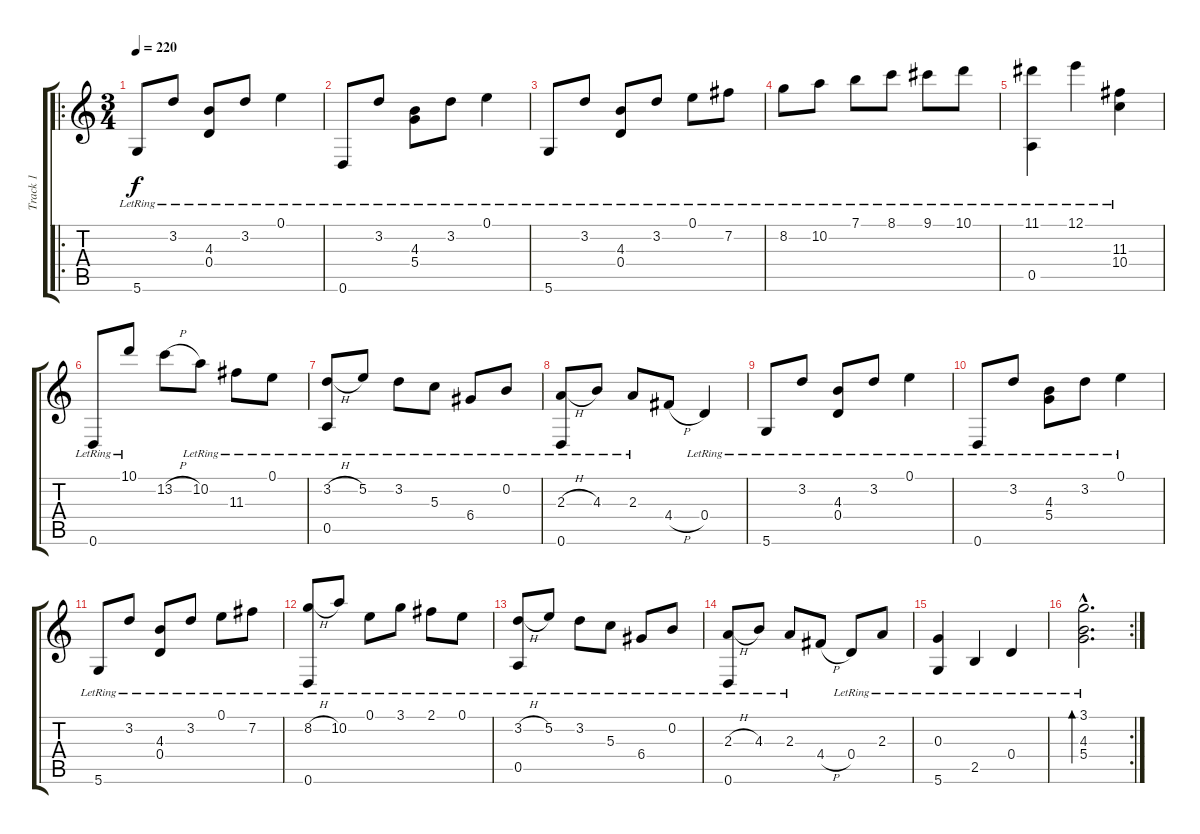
\track ("Track 1" "Track 1") {instrument acousticguitarnylon}
\staff {score tabs}
\tuning (E4 B3 G3 D3 A2 D2) {hide}
\ro
\ts (3 4)
\tempo 220
\clef g2
\ks c
5.6{lr}.8{dy f} 3.2{lr}.8 (4.3{lr} 0.4{lr}).8 3.2{lr}.8 0.1{lr}.4 |
0.6{lr}.8 3.2{lr}.8 (4.3{lr} 5.4{lr}).8 3.2{lr}.8 0.1{lr}.4 |
5.6{lr}.8 3.2{lr}.8 (4.3{lr} 0.4{lr}).8 3.2{lr}.8 0.1{lr}.8 7.2{lr}.8 |
8.2{lr}.8 10.2{lr}.8 7.1{lr}.8 8.1{lr}.8 9.1{lr}.8 10.1{lr}.8 |
(11.1{lr} 0.5{lr}).4 12.1{lr}.4 (11.3{lr} 10.4{lr}).4 |
0.6{lr}.8 10.1{lr}.8 13.2{h}.8 10.2{lr}.8 11.3{lr}.8 0.1{lr}.8 |
(3.2{h} 0.5{lr}).8 5.2{lr}.8 3.2{lr}.8 5.3{lr}.8 6.4{lr}.8 0.2{lr}.8 |
(2.3{h} 0.6{lr}).8 4.3{lr}.8 2.3{lr}.8 4.4{h}.8 0.4{lr}.4 |
5.6{lr}.8 3.2{lr}.8 (4.3{lr} 0.4{lr}).8 3.2{lr}.8 0.1{lr}.4 |
0.6{lr}.8 3.2{lr}.8 (4.3{lr} 5.4{lr}).8 3.2{lr}.8 0.1{lr}.4 |
5.6{lr}.8 3.2{lr}.8 (4.3{lr} 0.4{lr}).8 3.2{lr}.8 0.1{lr}.8 7.2{lr}.8 |
(8.2{h} 0.6{lr}).8 10.2{lr}.8 0.1{lr}.8 3.1{lr}.8 2.1{lr}.8 0.1{lr}.8 |
(3.2{h} 0.5{lr}).8 5.2{lr}.8 3.2{lr}.8 5.3{lr}.8 6.4{lr}.8 0.2{lr}.8 |
(2.3{h} 0.6{lr}).8 4.3{lr}.8 2.3{lr}.8 4.4{h}.8 0.4{lr}.8 2.3{lr}.8 |
(0.3{lr} 5.6{lr}).4 2.5{lr}.4 0.4{lr}.4 |
\rc 2
(3.1{hac lr} 4.3{hac lr} 5.4{hac lr}).2{d bd 480}
